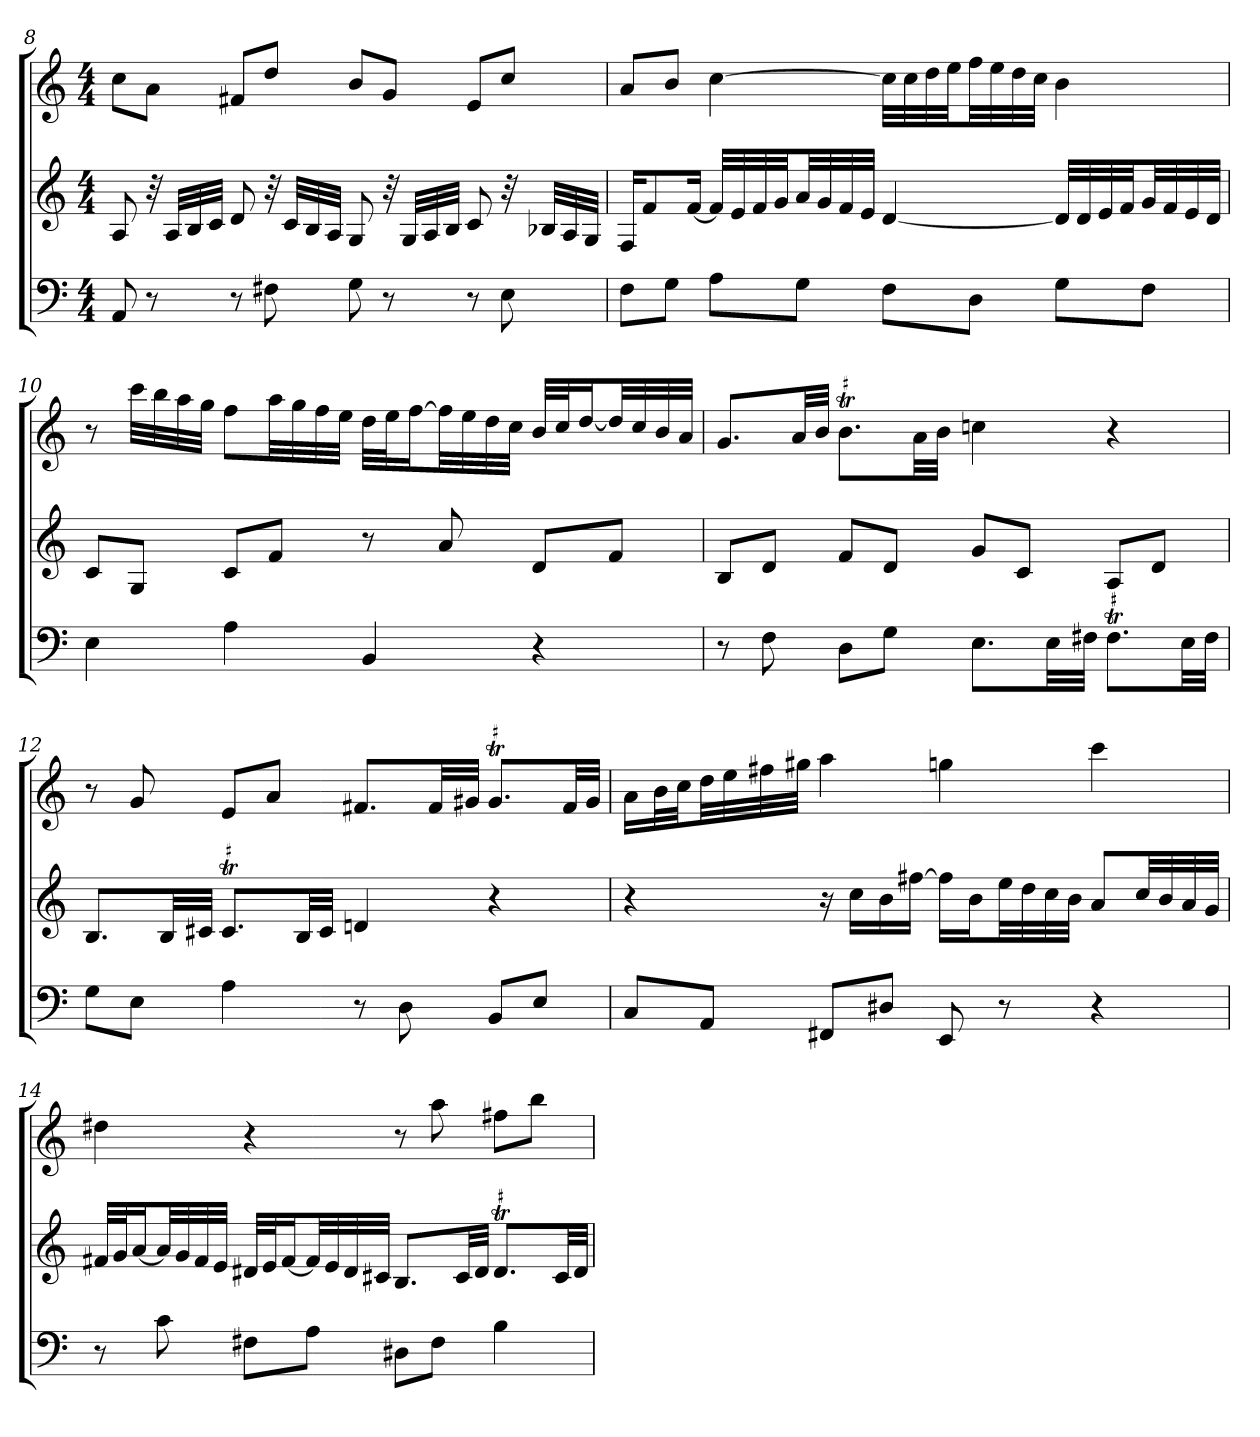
**kern	**kern	**kern
*part3	*part2	*part1
*staff3	*staff2	*staff1
*clefF4	*clefG2	*clefG2
*k[]	*k[]	*k[]
*a:	*a:	*a:
*M4/4	*M4/4	*M4/4
=8	=8	=8
8AA	8A	8cc\L
8r	32r	8a\J
.	32A/LLL	.
.	32B/	.
.	32c/JJJ	.
8r	8d	8f#X/L
8F#X	32r	8dd/J
.	32c/LLL	.
.	32B/	.
.	32A/JJJ	.
8G	8G	8b/L
8r	32r	8g/J
.	32G/LLL	.
.	32A/	.
.	32B/JJJ	.
8r	8c	8e/L
8E	32r	8cc/J
.	32B-X/LLL	.
.	32A/	.
.	32G/JJJ	.
=9	=9	=9
8F\L	16F/KL	8a/L
.	8f/	.
8G\J	.	8b/J
.	[16f/Jk	.
8A\L	32f/LLL]	[4cc
.	32e/	.
.	32f/	.
.	32g/JJ	.
8G\J	32a/LL	.
.	32g/	.
.	32f/	.
.	32e/JJJ	.
8F\L	[4d	32cc\LLL]
.	.	32cc\
.	.	32dd\
.	.	32ee\JJ
8D\J	.	32ff\LL
.	.	32ee\
.	.	32dd\
.	.	32cc\JJJ
8G\L	32d/LLL]	4b
.	32d/	.
.	32e/	.
.	32f/JJ	.
8F\J	32g/LL	.
.	32f/	.
.	32e/	.
.	32d/JJJ	.
=10	=10	=10
4E	8c/L	8r
.	8G/J	32ccc\LLL
.	.	32bb\
.	.	32aa\
.	.	32gg\JJJ
4A	8c/L	8ff\L
.	8f/J	32aa\LL
.	.	32gg\
.	.	32ff\
.	.	32ee\JJJ
4BB	8r	32dd\LLL
.	.	32ee\J
.	.	[16ff\J
.	8a	32ff\LL]
.	.	32ee\
.	.	32dd\
.	.	32cc\JJJ
4r	8d/L	32b/LLL
.	.	32cc/J
.	.	[16dd/J
.	8f/J	32dd/LL]
.	.	32cc/
.	.	32b/
.	.	32a/JJJ
=11	=11	=11
8r	8B/L	8.g/L
8F	8d/J	.
.	.	32a/LL
.	.	32b/JJJ
!	!	!LO:TR:acc=#
8D\L	8f/L	8.bT\L
8G\J	8d/J	.
.	.	32a\LL
.	.	32b\JJJ
8.E\L	8g/L	4ccn
.	8c/J	.
32E\LL	.	.
32F#X\JJJ	.	.
!LO:TR:acc=#	!	!
8.F#T\L	8A/L	4r
.	8d/J	.
32E\LL	.	.
32F#\JJJ	.	.
=12	=12	=12
8G\L	8.B/L	8r
8E\J	.	8g
.	32B/LL	.
.	32c#X/JJJ	.
!	!LO:TR:acc=#	!
4A	8.c#T/L	8e/L
.	.	8a/J
.	32B/LL	.
.	32c#/JJJ	.
8r	4dn	8.f#X/L
8D	.	.
.	.	32f#/LL
.	.	32g#X/JJJ
!	!	!LO:TR:acc=#
8BB/L	4r	8.g#T/L
8E/J	.	.
.	.	32f#/LL
.	.	32g#/JJJ
=13	=13	=13
8C/L	4r	16a\LL
.	.	32b\L
.	.	32cc\JJ
8AA/J	.	32dd\LL
.	.	32ee\
.	.	32ff#X\
.	.	32gg#X\JJJ
8FF#X/L	16r	4aa
.	16cc\LL	.
8D#X/J	16b\	.
.	[16ff#X\JJ	.
8EE	16ff#\LL]	4ggn
.	16b\J	.
8r	32ee\LL	.
.	32dd\	.
.	32cc\	.
.	32b\JJJ	.
4r	8a/L	4ccc
.	32cc/LL	.
.	32b/	.
.	32a/	.
.	32g/JJJ	.
=14	=14	=14
8r	32f#X/LLL	4dd#X
.	32g/J	.
.	[16a/J	.
8c	32a/LL]	.
.	32g/	.
.	32f#/	.
.	32e/JJJ	.
8F#X\L	32d#X/LLL	4r
.	32e/J	.
.	[16f#/J	.
8A\J	32f#/LL]	.
.	32e/	.
.	32d#/	.
.	32c#X/JJJ	.
8D#X\L	8.B/L	8r
8F#\J	.	8aa
.	32c#/LL	.
.	32d#/JJJ	.
!	!LO:TR:acc=#	!
4B	8.d#T/L	8ff#X\L
.	.	8bb\J
.	32c#/LL	.
.	32d#/JJJ	.
=	=	=
*-	*-	*-
